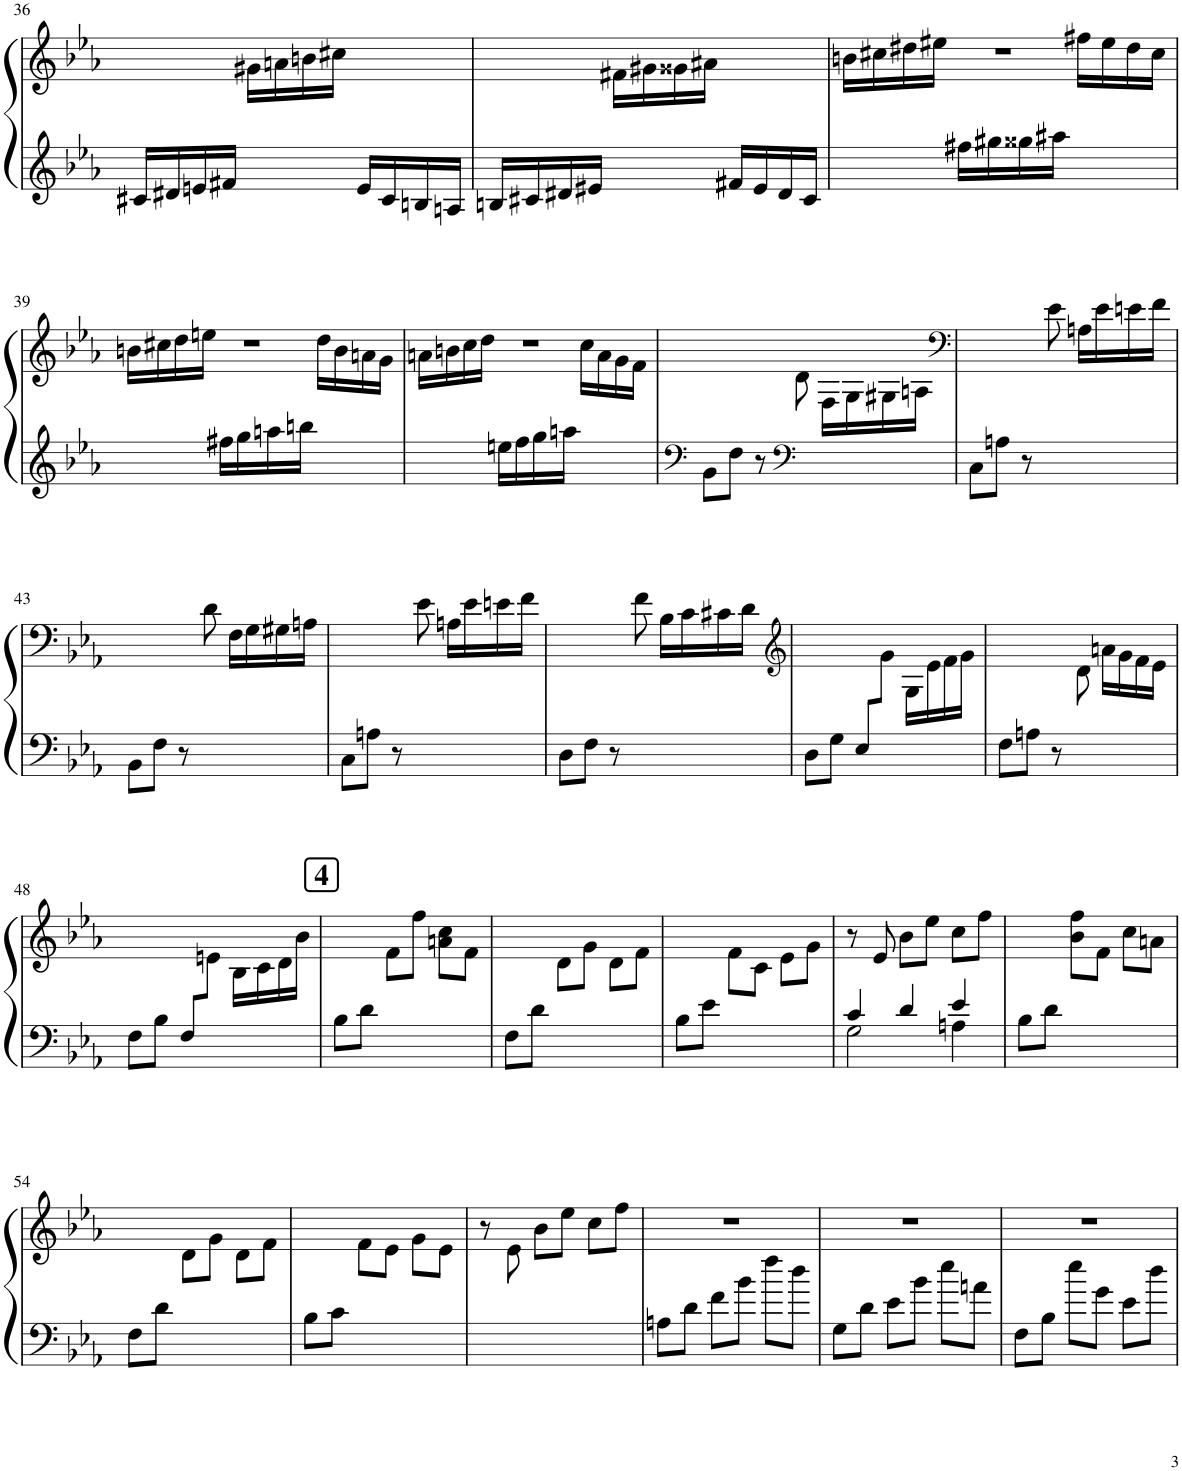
**kern	**kern
*part1	*part1
*staff2	*staff1
*I"Piano	*
*I'Pno.	*
!!LO:PB:g=z
*clefG2	*clefG2
*k[b-e-a-]	*k[b-e-a-]
*M3/4	*M3/4
=36	=36
*	*^
16c#X/LL	2.ryy	4ryy
16d#X/	.	.
16en/	.	.
16f#X/JJ	.	.
4ryy	.	16g#X\LL
.	.	16an\
.	.	16bn\
.	.	16cc#X\JJ
16e/LL	.	4ryy
16c#/	.	.
16Bn/	.	.
16An/JJ	.	.
=37	=37	=37
16Bn/LL	2.ryy	4ryy
16c#X/	.	.
16d#X/	.	.
16e#X/JJ	.	.
4ryy	.	16f#X\LL
.	.	16g#X\
.	.	16g##X\
.	.	16a#X\JJ
16f#X/LL	.	4ryy
16e#/	.	.
16d#/	.	.
16c#/JJ	.	.
=38	=38	=38
4ryy	2.r	16bn\LL
.	.	16cc#X\
.	.	16dd#X\
.	.	16ee#X\JJ
16ff#X\LL	.	4ryy
16gg#X\	.	.
16gg##X\	.	.
16aa#X\JJ	.	.
4ryy	.	16ff#X\LL
.	.	16ee#\
.	.	16dd#\
.	.	16cc#\JJ
!!LO:LB:g=z	!!
=39	=39	=39
4ryy	2.r	16bn\LL
.	.	16cc#X\
.	.	16dd\
.	.	16een\JJ
16ff#X\LL	.	4ryy
16gg\	.	.
16aan\	.	.
16bbn\JJ	.	.
4ryy	.	16dd\LL
.	.	16b\
.	.	16an\
.	.	16g\JJ
=40	=40	=40
4ryy	2.r	16an\LL
.	.	16bn\
.	.	16cc\
.	.	16dd\JJ
16een\LL	.	4ryy
16ff\	.	.
16gg\	.	.
16aan\JJ	.	.
4ryy	.	16cc\LL
.	.	16a\
.	.	16g\
.	.	16f\JJ
=41	=41	=41
*clefF4	*	*
8BB-\L	2.ryy	4.ryy
8F\J	.	.
8r	.	.
*clefF4	*	*
4.ryy	.	8d\
.	.	16F\LL
.	.	16G\
.	.	16G#X\
.	.	16An\JJ
=42	=42	=42
*	*clefF4	*
8C\L	2.ryy	4.ryy
8An\J	.	.
8r	.	.
4.ryy	.	8e-\
.	.	16An\LL
.	.	16e-\
.	.	16en\
.	.	16f\JJ
!!LO:LB:g=z	!!
=43	=43	=43
8BB-\L	2.ryy	4.ryy
8F\J	.	.
8r	.	.
4.ryy	.	8d\
.	.	16F\LL
.	.	16G\
.	.	16G#X\
.	.	16An\JJ
=44	=44	=44
8C\L	2.ryy	4.ryy
8An\J	.	.
8r	.	.
4.ryy	.	8e-\
.	.	16An\LL
.	.	16e-\
.	.	16en\
.	.	16f\JJ
=45	=45	=45
8D\L	2.ryy	4.ryy
8F\J	.	.
8r	.	.
4.ryy	.	8f\
.	.	16B-\LL
.	.	16c\
.	.	16c#X\
.	.	16d\JJ
=46	=46	=46
*	*clefG2	*
8D\L	2.ryy	4.ryy
8G\J	.	.
8E-/L	.	.
4.ryy	.	8g\J
.	.	16G\LL
.	.	16e-\
.	.	16f\
.	.	16g\JJ
=47	=47	=47
8F\L	2.ryy	4.ryy
8An\J	.	.
8r	.	.
4.ryy	.	8d\
.	.	16an\LL
.	.	16g\
.	.	16f\
.	.	16e-\JJ
!!LO:LB:g=z	!!
=48	=48	=48
8F\L	2.ryy	4.ryy
8B-\J	.	.
8F/L	.	.
4.ryy	.	8en\J
.	.	16B-\LL
.	.	16c\
.	.	16d\
.	.	16b-\JJ
!!LO:REH:place=s1:a:B:cj:fs=14:t=4	!!
=49	=49	=49
8B-\L	2.ryy	4ryy
8d\J	.	.
2ryy	.	8f\L
.	.	8ff\J
.	.	8an\ 8cc\L
.	.	8f\J
=50	=50	=50
8F\L	2.ryy	4ryy
8d\J	.	.
2ryy	.	8d\L
.	.	8g\J
.	.	8d\L
.	.	8f\J
=51	=51	=51
8B-\L	2.ryy	4ryy
8e-\J	.	.
2ryy	.	8f\L
.	.	8c\J
.	.	8e-\L
.	.	8g\J
*	*v	*v
=52	=52
*^	*
4c/	2G\	8r
.	.	8e-/
4d/	.	8b-\L
.	.	8ee-\J
4e-/	4An\	8cc\L
.	.	8ff\J
*v	*v	*
=53	=53
*	*^
8B-\L	2.ryy	4ryy
8d\J	.	.
2ryy	.	8b-\ 8ff\L
.	.	8f\J
.	.	8cc\L
.	.	8an\J
!!LO:LB:g=z	!!
=54	=54	=54
8F\L	2.ryy	4ryy
8d\J	.	.
2ryy	.	8d\L
.	.	8g\J
.	.	8d\L
.	.	8f\J
=55	=55	=55
8B-\L	2.ryy	4ryy
8c\J	.	.
2ryy	.	8f\L
.	.	8e-\J
.	.	8g\L
.	.	8e-\J
=56	=56	=56
8r	2.ryy	8ryy
2ryy	.	8e-\
.	.	8b-\L
.	.	8ee-\J
.	.	8cc\L
8ryy	.	8ff\J
*	*v	*v
=57	=57
8An\L	2.r
8d\J	.
8f\L	.
8b-\J	.
8ff\L	.
8dd\J	.
=58	=58
8G\L	2.r
8d\J	.
8e-\L	.
8b-\J	.
8ee-\L	.
8an\J	.
=59	=59
8F\L	2.r
8B-\J	.
8ee-\L	.
8g\J	.
8e-\L	.
8dd\J	.
=	=
*-	*-
